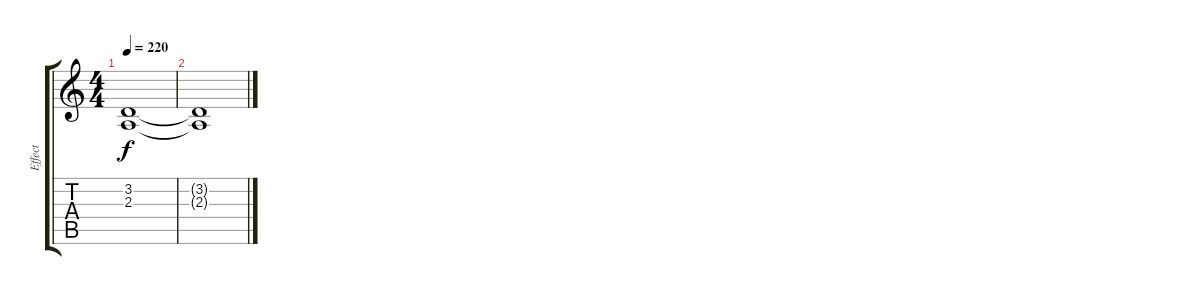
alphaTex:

\track ("Effect" "Effect") {instrument synthstrings2}
\staff {score tabs}
\tuning (E4 B3 G3 D3 A2 E2) {hide}
\ts (4 4)
\tempo 220
\clef g2
\ks c
(3.2{t} 2.3{t}).1{dy f} |
(3.2{t} 2.3{t}).1
